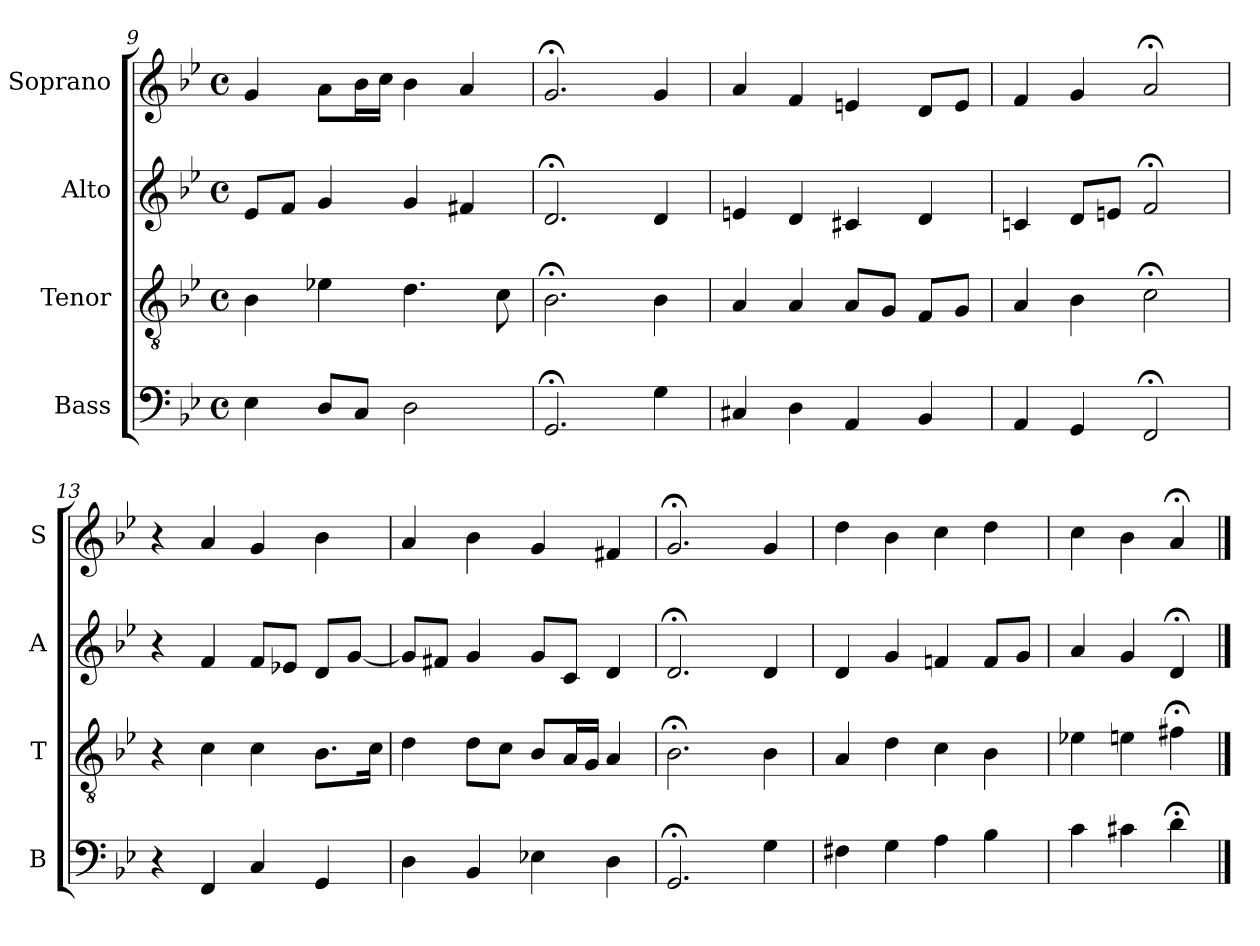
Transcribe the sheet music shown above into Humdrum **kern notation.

**kern	**kern	**kern	**kern
*part4	*part3	*part2	*part1
*staff4	*staff3	*staff2	*staff1
*I"Bass	*I"Tenor	*I"Alto	*I"Soprano
*I'B	*I'T	*I'A	*I'S
*clefF4	*clefGv2	*clefG2	*clefG2
*k[b-e-]	*k[b-e-]	*k[b-e-]	*k[b-e-]
*g:	*g:	*g:	*g:
*M4/4	*M4/4	*M4/4	*M4/4
*met(c)	*met(c)	*met(c)	*met(c)
=9	=9	=9	=9
4E-	4B-	8e-L	4g
.	.	8fJ	.
8DL	4e-X	4g	8aL
8CJ	.	.	16b-L
.	.	.	16ccJJ
2D	4.d	4g	4b-
.	.	4f#X	4a
.	8c	.	.
=10	=10	=10	=10
2.GG;<	2.B-;<	2.d;<	2.g;<
4G	4B-	4d	4g
=11	=11	=11	=11
4C#X	4A	4en	4a
4D	4A	4d	4f
4AA	8AL	4c#X	4en
.	8GJ	.	.
4BB-	8FL	4d	8dL
.	8GJ	.	8eJ
=12	=12	=12	=12
4AA	4A	4cn	4f
4GG	4B-	8dL	4g
.	.	8enJ	.
2FF;<	2c;<	2f;<	2a;<
=13	=13	=13	=13
4r	4r	4r	4r
4FF	4c	4f	4a
4C	4c	8fL	4g
.	.	8e-XJ	.
4GG	8.B-L	8dL	4b-
.	.	[8gJ	.
.	16cJk	.	.
=14	=14	=14	=14
4D	4d	8gL]	4a
.	.	8f#XJ	.
4BB-	8dL	4g	4b-
.	8cJ	.	.
4E-X	8B-L	8gL	4g
.	16AL	8cJ	.
.	16GJJ	.	.
4D	4A	4d	4f#X
=15	=15	=15	=15
2.GG;<	2.B-;<	2.d;<	2.g;<
4G	4B-	4d	4g
=16	=16	=16	=16
4F#X	4A	4d	4dd
4G	4d	4g	4b-
4A	4c	4fn	4cc
4B-	4B-	8fL	4dd
.	.	8gJ	.
=17	=17	=17	=17
4c	4e-X	4a	4cc
4c#X	4en	4g	4b-
4d;<	4f#X;<	4d;<	4a;<
==	==	==	==
*-	*-	*-	*-
